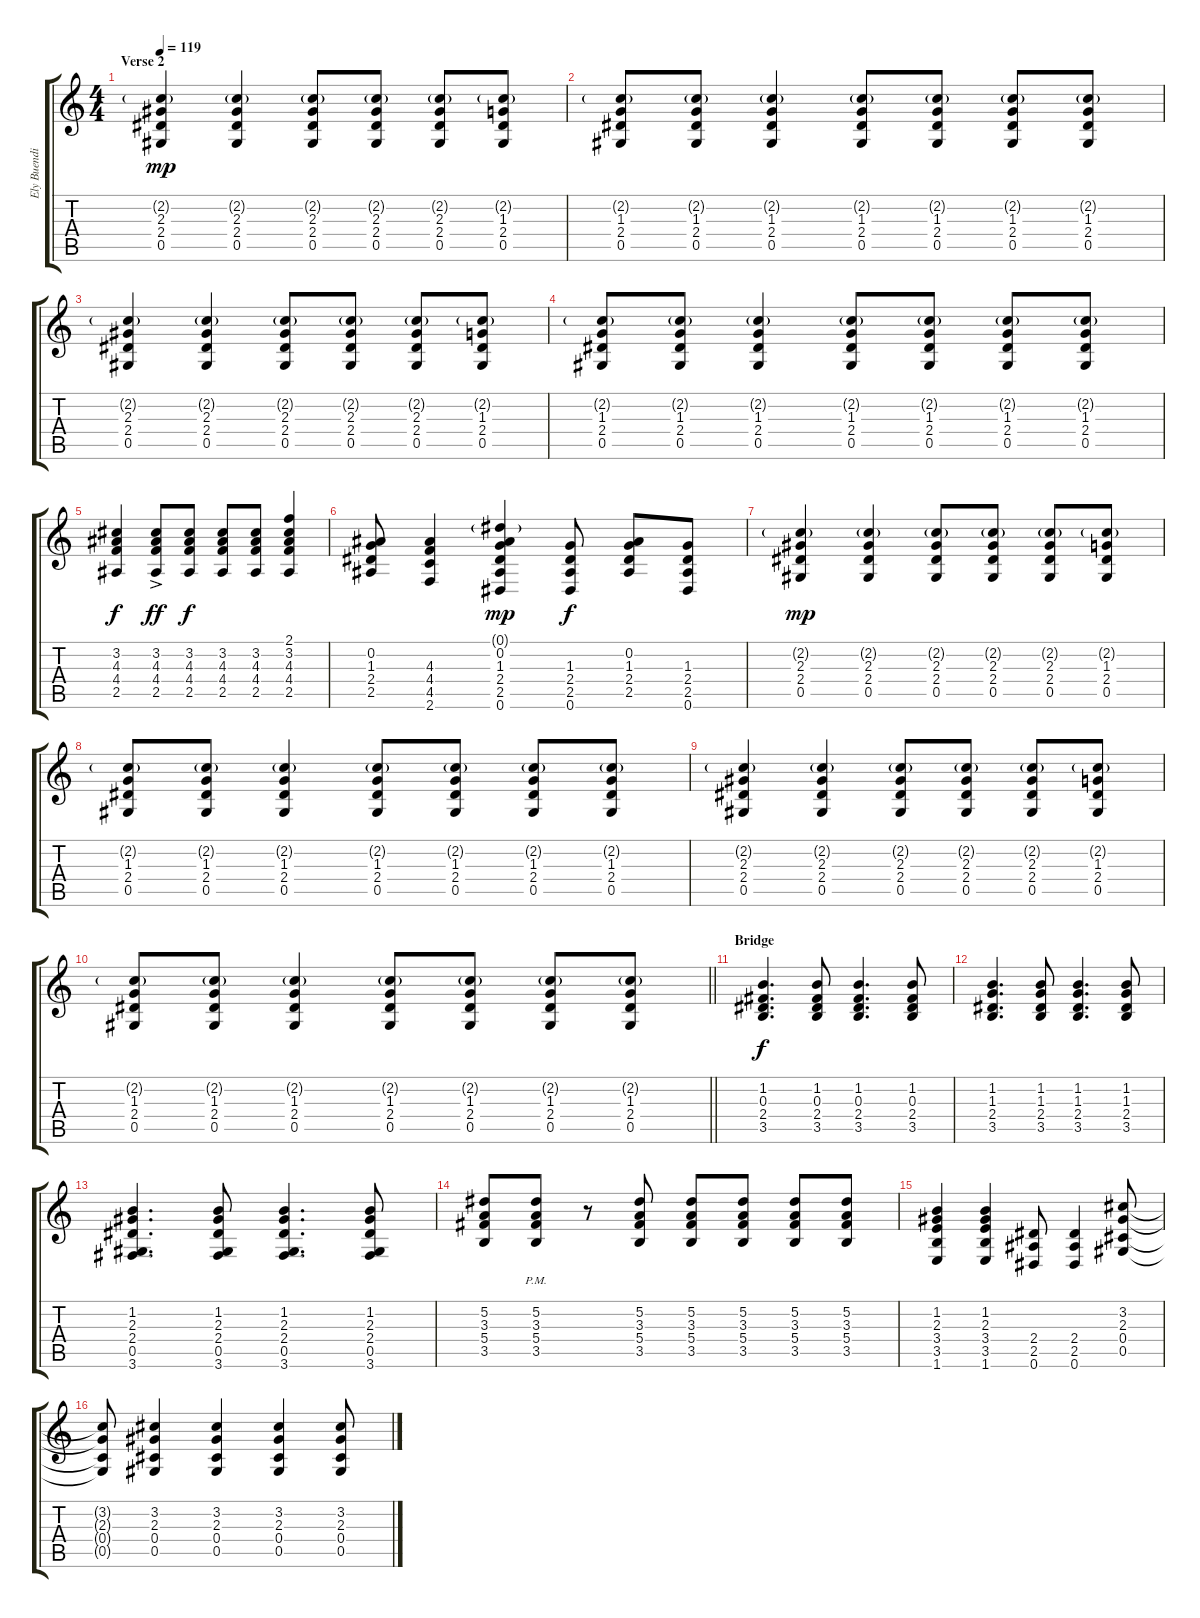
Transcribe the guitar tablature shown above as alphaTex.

\track ("Ely Buendia(Rhythm)" "Ely Buendi") {instrument acousticguitarsteel}
\staff {score tabs}
\tuning (Eb4 Bb3 Gb3 Db3 Ab2 Eb2) {hide}
\ts (4 4)
\section ("" "Verse 2")
\tempo 119
\clef g2
\ks c
(2.2{g} 2.3 2.4 0.5).4{dy mp} (2.2{g} 2.3 2.4 0.5).4 (2.2{g} 2.3 2.4 0.5).8 (2.2{g} 2.3 2.4 0.5).8 (2.2{g} 2.3 2.4 0.5).8 (2.2{g} 1.3 2.4 0.5).8 |
(2.2{g} 1.3 2.4 0.5).8 (2.2{g} 1.3 2.4 0.5).8 (2.2{g} 1.3 2.4 0.5).4 (2.2{g} 1.3 2.4 0.5).8 (2.2{g} 1.3 2.4 0.5).8 (2.2{g} 1.3 2.4 0.5).8 (2.2{g} 1.3 2.4 0.5).8 |
(2.2{g} 2.3 2.4 0.5).4 (2.2{g} 2.3 2.4 0.5).4 (2.2{g} 2.3 2.4 0.5).8 (2.2{g} 2.3 2.4 0.5).8 (2.2{g} 2.3 2.4 0.5).8 (2.2{g} 1.3 2.4 0.5).8 |
(2.2{g} 1.3 2.4 0.5).8 (2.2{g} 1.3 2.4 0.5).8 (2.2{g} 1.3 2.4 0.5).4 (2.2{g} 1.3 2.4 0.5).8 (2.2{g} 1.3 2.4 0.5).8 (2.2{g} 1.3 2.4 0.5).8 (2.2{g} 1.3 2.4 0.5).8 |
(3.2 4.3 4.4 2.5).4{dy f} (3.2{ac} 4.3 4.4 2.5).8{dy ff} (3.2 4.3 4.4 2.5).8{dy f} (3.2 4.3 4.4 2.5).8 (3.2 4.3 4.4 2.5).8 (2.1 3.2 4.3 4.4 2.5).4 |
(0.2 1.3 2.4 2.5).8 (4.3 4.4 4.5 2.6).4 (0.1{g} 0.2 1.3 2.4 2.5 0.6).4{dy mp} (1.3 2.4 2.5 0.6).8{dy f} (0.2 1.3 2.4 2.5).8 (1.3 2.4 2.5 0.6).8 |
(2.2{g} 2.3 2.4 0.5).4{dy mp} (2.2{g} 2.3 2.4 0.5).4 (2.2{g} 2.3 2.4 0.5).8 (2.2{g} 2.3 2.4 0.5).8 (2.2{g} 2.3 2.4 0.5).8 (2.2{g} 1.3 2.4 0.5).8 |
(2.2{g} 1.3 2.4 0.5).8 (2.2{g} 1.3 2.4 0.5).8 (2.2{g} 1.3 2.4 0.5).4 (2.2{g} 1.3 2.4 0.5).8 (2.2{g} 1.3 2.4 0.5).8 (2.2{g} 1.3 2.4 0.5).8 (2.2{g} 1.3 2.4 0.5).8 |
(2.2{g} 2.3 2.4 0.5).4 (2.2{g} 2.3 2.4 0.5).4 (2.2{g} 2.3 2.4 0.5).8 (2.2{g} 2.3 2.4 0.5).8 (2.2{g} 2.3 2.4 0.5).8 (2.2{g} 1.3 2.4 0.5).8 |
\barLineRight lightlight
(2.2{g} 1.3 2.4 0.5).8 (2.2{g} 1.3 2.4 0.5).8 (2.2{g} 1.3 2.4 0.5).4 (2.2{g} 1.3 2.4 0.5).8 (2.2{g} 1.3 2.4 0.5).8 (2.2{g} 1.3 2.4 0.5).8 (2.2{g} 1.3 2.4 0.5).8 |
\section ("" "Bridge")
(1.2 0.3 2.4 3.5).4{d dy f} (1.2 0.3 2.4 3.5).8 (1.2 0.3 2.4 3.5).4{d} (1.2 0.3 2.4 3.5).8 |
(1.2 1.3 2.4 3.5).4{d} (1.2 1.3 2.4 3.5).8 (1.2 1.3 2.4 3.5).4{d} (1.2 1.3 2.4 3.5).8 |
(1.2 2.3 2.4 0.5 3.6).4{d} (1.2 2.3 2.4 0.5 3.6).8 (1.2 2.3 2.4 0.5 3.6).4{d} (1.2 2.3 2.4 0.5 3.6).8 |
(5.2 3.3 5.4 3.5).8 (5.2{pm} 3.3{pm} 5.4{pm} 3.5{pm}).8 r.8 (5.2 3.3 5.4 3.5).8 (5.2 3.3 5.4 3.5).8 (5.2 3.3 5.4 3.5).8 (5.2 3.3 5.4 3.5).8 (5.2 3.3 5.4 3.5).8 |
(1.2 2.3 3.4 3.5 1.6).4 (1.2 2.3 3.4 3.5 1.6).4 (2.4 2.5 0.6).8 (2.4 2.5 0.6).4 (3.2 2.3 0.4 0.5).8 |
(3.2{t} 2.3{t} 0.4{t} 0.5{t}).8 (3.2 2.3 0.4 0.5).4 (3.2 2.3 0.4 0.5).4 (3.2 2.3 0.4 0.5).4 (3.2 2.3 0.4 0.5).8
